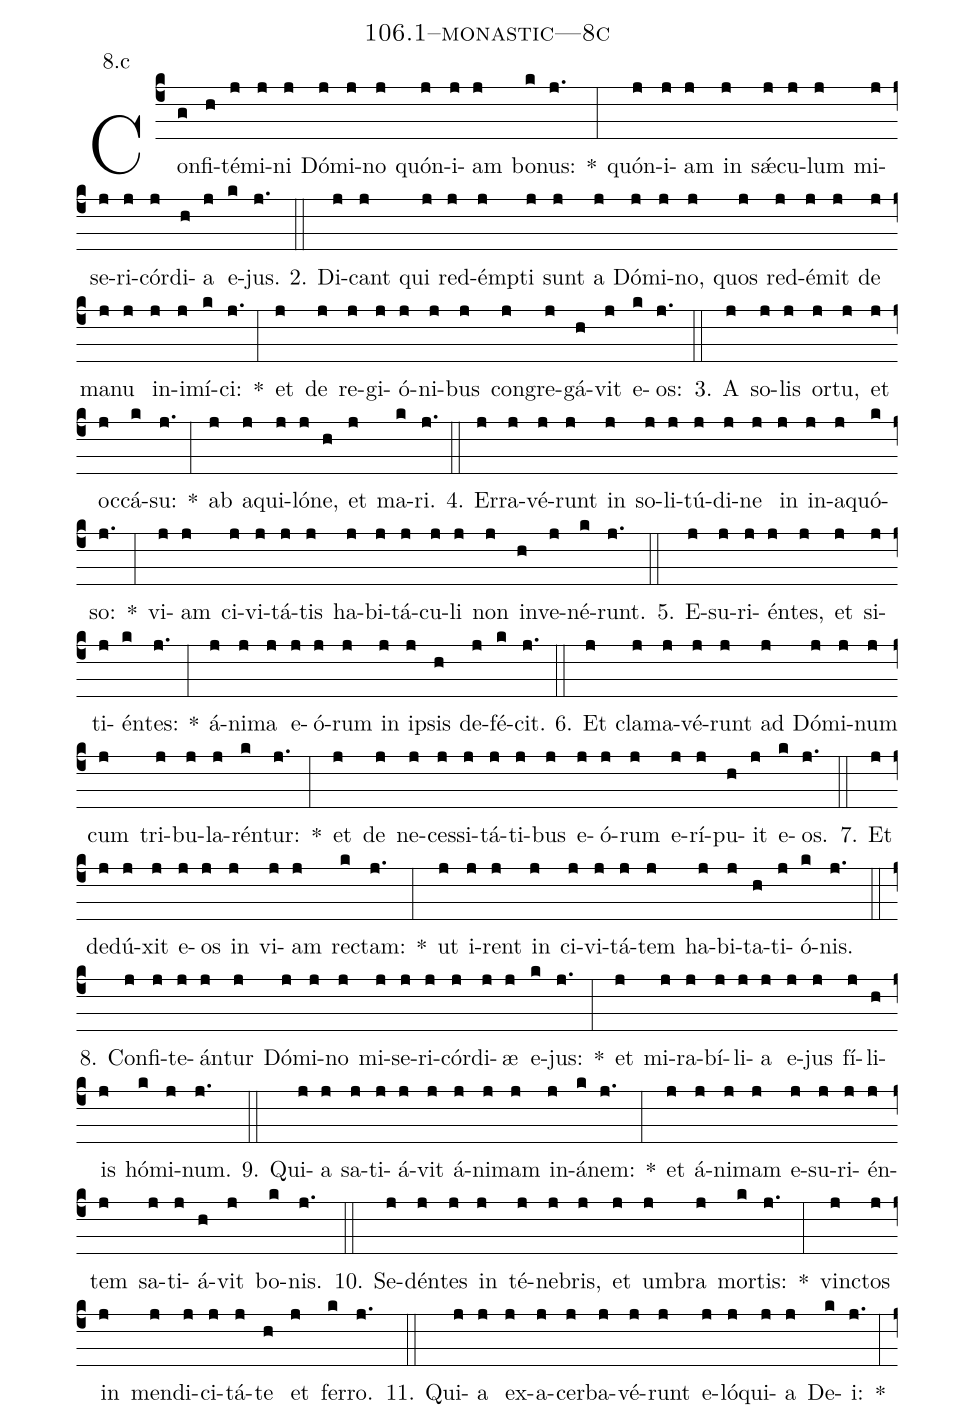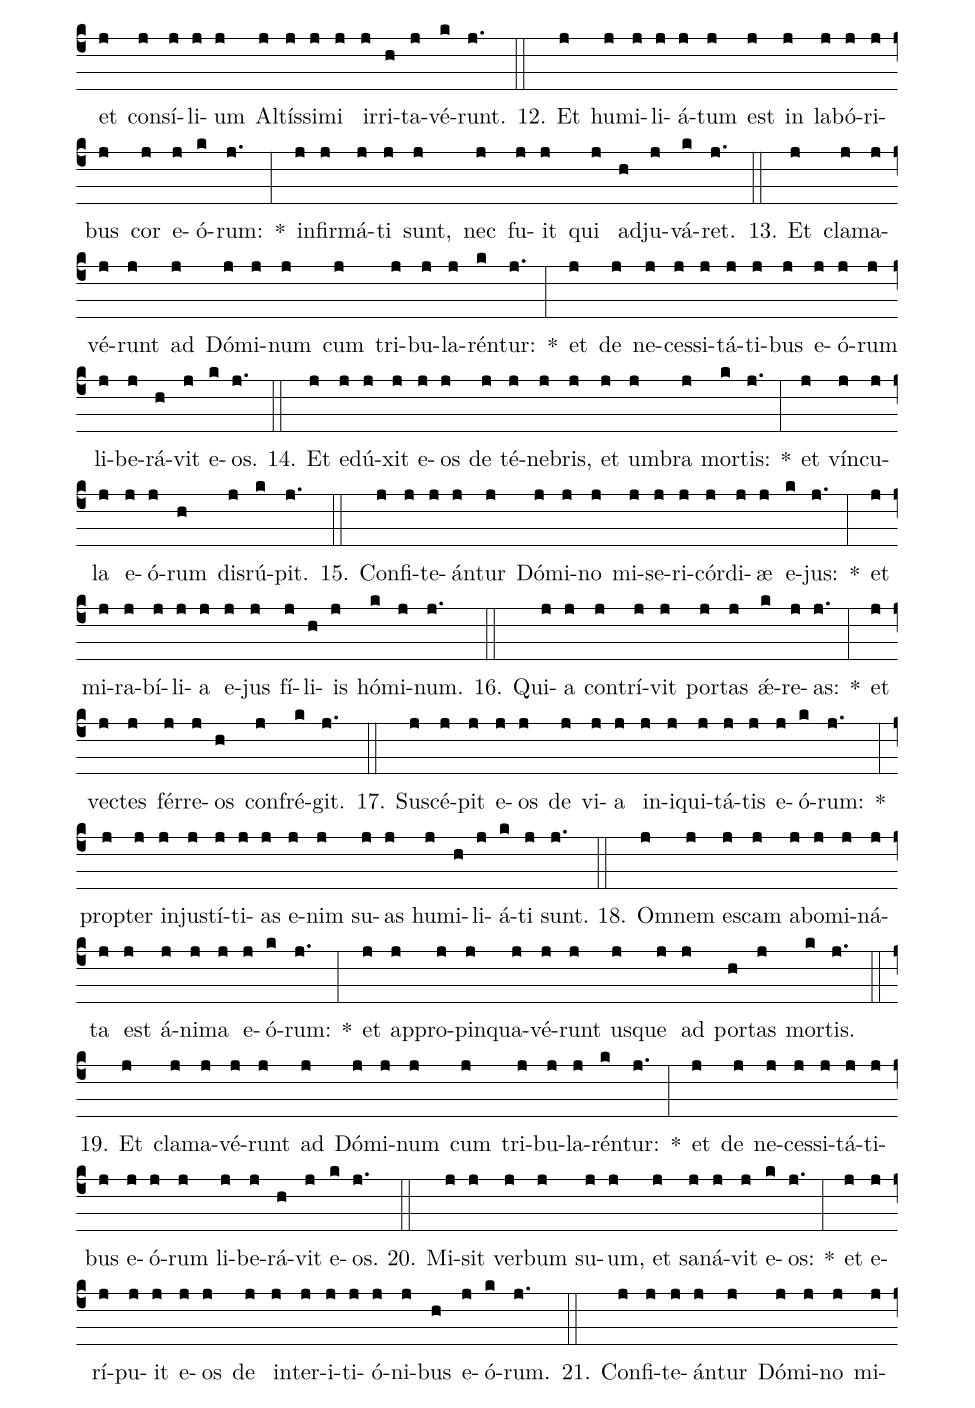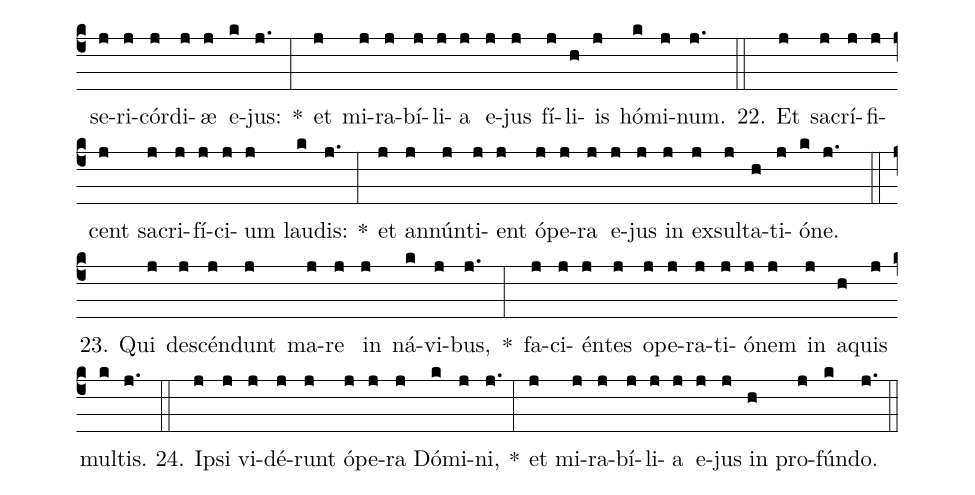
name: 106.1--monastic---8c;
annotation: 8.c;
%%
(c4)Con(g)fi(h)té(j)mi(j)ni(j) Dó(j)mi(j)no(j) quón(j)i(j)am(j) bo(k)nus:(j.) *(:) quón(j)i(j)am(j) in(j) sǽ(j)cu(j)lum(j) mi(j)se(j)ri(j)cór(j)di(h)a(j) e(k)jus.(j.) (::)
2. Di(j)cant(j) qui(j) red(j)émp(j)ti(j) sunt(j) a(j) Dó(j)mi(j)no,(j) quos(j) red(j)é(j)mit(j) de(j) ma(j)nu(j) in(j)i(j)mí(k)ci:(j.) *(:) et(j) de(j) re(j)gi(j)ó(j)ni(j)bus(j) con(j)gre(j)gá(h)vit(j) e(k)os:(j.) (::)
3. A(j) so(j)lis(j) or(j)tu,(j) et(j) oc(j)cá(k)su:(j.) *(:) ab(j) a(j)qui(j)ló(j)ne,(h) et(j) ma(k)ri.(j.) (::)
4. Er(j)ra(j)vé(j)runt(j) in(j) so(j)li(j)tú(j)di(j)ne(j) in(j) in(j)a(j)quó(k)so:(j.) *(:) vi(j)am(j) ci(j)vi(j)tá(j)tis(j) ha(j)bi(j)tá(j)cu(j)li(j) non(j) in(h)ve(j)né(k)runt.(j.) (::)
5. E(j)su(j)ri(j)én(j)tes,(j) et(j) si(j)ti(j)én(k)tes:(j.) *(:) á(j)ni(j)ma(j) e(j)ó(j)rum(j) in(j) ip(j)sis(h) de(j)fé(k)cit.(j.) (::)
6. Et(j) cla(j)ma(j)vé(j)runt(j) ad(j) Dó(j)mi(j)num(j) cum(j) tri(j)bu(j)la(j)rén(k)tur:(j.) *(:) et(j) de(j) ne(j)ces(j)si(j)tá(j)ti(j)bus(j) e(j)ó(j)rum(j) e(j)rí(j)pu(h)it(j) e(k)os.(j.) (::)
7. Et(j) de(j)dú(j)xit(j) e(j)os(j) in(j) vi(j)am(j) rec(k)tam:(j.) *(:) ut(j) i(j)rent(j) in(j) ci(j)vi(j)tá(j)tem(j) ha(j)bi(j)ta(h)ti(j)ó(k)nis.(j.) (::)
8. Con(j)fi(j)te(j)án(j)tur(j) Dó(j)mi(j)no(j) mi(j)se(j)ri(j)cór(j)di(j)æ(j) e(k)jus:(j.) *(:) et(j) mi(j)ra(j)bí(j)li(j)a(j) e(j)jus(j) fí(j)li(h)is(j) hó(k)mi(j)num.(j.) (::)
9. Qui(j)a(j) sa(j)ti(j)á(j)vit(j) á(j)ni(j)mam(j) in(j)á(k)nem:(j.) *(:) et(j) á(j)ni(j)mam(j) e(j)su(j)ri(j)én(j)tem(j) sa(j)ti(j)á(h)vit(j) bo(k)nis.(j.) (::)
10. Se(j)dén(j)tes(j) in(j) té(j)ne(j)bris,(j) et(j) um(j)bra(j) mor(k)tis:(j.) *(:) vinc(j)tos(j) in(j) men(j)di(j)ci(j)tá(j)te(h) et(j) fer(k)ro.(j.) (::)
11. Qui(j)a(j) ex(j)a(j)cer(j)ba(j)vé(j)runt(j) e(j)ló(j)qui(j)a(j) De(k)i:(j.) *(:) et(j) con(j)sí(j)li(j)um(j) Al(j)tís(j)si(j)mi(j) ir(j)ri(h)ta(j)vé(k)runt.(j.) (::)
12. Et(j) hu(j)mi(j)li(j)á(j)tum(j) est(j) in(j) la(j)bó(j)ri(j)bus(j) cor(j) e(j)ó(k)rum:(j.) *(:) in(j)fir(j)má(j)ti(j) sunt,(j) nec(j) fu(j)it(j) qui(j) ad(h)ju(j)vá(k)ret.(j.) (::)
13. Et(j) cla(j)ma(j)vé(j)runt(j) ad(j) Dó(j)mi(j)num(j) cum(j) tri(j)bu(j)la(j)rén(k)tur:(j.) *(:) et(j) de(j) ne(j)ces(j)si(j)tá(j)ti(j)bus(j) e(j)ó(j)rum(j) li(j)be(j)rá(h)vit(j) e(k)os.(j.) (::)
14. Et(j) e(j)dú(j)xit(j) e(j)os(j) de(j) té(j)ne(j)bris,(j) et(j) um(j)bra(j) mor(k)tis:(j.) *(:) et(j) vín(j)cu(j)la(j) e(j)ó(j)rum(h) dis(j)rú(k)pit.(j.) (::)
15. Con(j)fi(j)te(j)án(j)tur(j) Dó(j)mi(j)no(j) mi(j)se(j)ri(j)cór(j)di(j)æ(j) e(k)jus:(j.) *(:) et(j) mi(j)ra(j)bí(j)li(j)a(j) e(j)jus(j) fí(j)li(h)is(j) hó(k)mi(j)num.(j.) (::)
16. Qui(j)a(j) con(j)trí(j)vit(j) por(j)tas(j) ǽ(k)re(j)as:(j.) *(:) et(j) vec(j)tes(j) fér(j)re(j)os(h) con(j)fré(k)git.(j.) (::)
17. Su(j)scé(j)pit(j) e(j)os(j) de(j) vi(j)a(j) in(j)i(j)qui(j)tá(j)tis(j) e(j)ó(k)rum:(j.) *(:) prop(j)ter(j) in(j)jus(j)tí(j)ti(j)as(j) e(j)nim(j) su(j)as(j) hu(j)mi(h)li(j)á(k)ti(j) sunt.(j.) (::)
18. Om(j)nem(j) es(j)cam(j) ab(j)o(j)mi(j)ná(j)ta(j) est(j) á(j)ni(j)ma(j) e(j)ó(k)rum:(j.) *(:) et(j) ap(j)pro(j)pin(j)qua(j)vé(j)runt(j) us(j)que(j) ad(j) por(h)tas(j) mor(k)tis.(j.) (::)
19. Et(j) cla(j)ma(j)vé(j)runt(j) ad(j) Dó(j)mi(j)num(j) cum(j) tri(j)bu(j)la(j)rén(k)tur:(j.) *(:) et(j) de(j) ne(j)ces(j)si(j)tá(j)ti(j)bus(j) e(j)ó(j)rum(j) li(j)be(j)rá(h)vit(j) e(k)os.(j.) (::)
20. Mi(j)sit(j) ver(j)bum(j) su(j)um,(j) et(j) sa(j)ná(j)vit(j) e(k)os:(j.) *(:) et(j) e(j)rí(j)pu(j)it(j) e(j)os(j) de(j) in(j)ter(j)i(j)ti(j)ó(j)ni(j)bus(h) e(j)ó(k)rum.(j.) (::)
21. Con(j)fi(j)te(j)án(j)tur(j) Dó(j)mi(j)no(j) mi(j)se(j)ri(j)cór(j)di(j)æ(j) e(k)jus:(j.) *(:) et(j) mi(j)ra(j)bí(j)li(j)a(j) e(j)jus(j) fí(j)li(h)is(j) hó(k)mi(j)num.(j.) (::)
22. Et(j) sa(j)crí(j)fi(j)cent(j) sa(j)cri(j)fí(j)ci(j)um(j) lau(k)dis:(j.) *(:) et(j) an(j)nún(j)ti(j)ent(j) ó(j)pe(j)ra(j) e(j)jus(j) in(j) ex(j)sul(j)ta(h)ti(j)ó(k)ne.(j.) (::)
23. Qui(j) de(j)scén(j)dunt(j) ma(j)re(j) in(j) ná(k)vi(j)bus,(j.) *(:) fa(j)ci(j)én(j)tes(j) o(j)pe(j)ra(j)ti(j)ó(j)nem(j) in(j) a(h)quis(j) mul(k)tis.(j.) (::)
24. Ip(j)si(j) vi(j)dé(j)runt(j) ó(j)pe(j)ra(j) Dó(k)mi(j)ni,(j.) *(:) et(j) mi(j)ra(j)bí(j)li(j)a(j) e(j)jus(j) in(h) pro(j)fún(k)do.(j.) (::)
